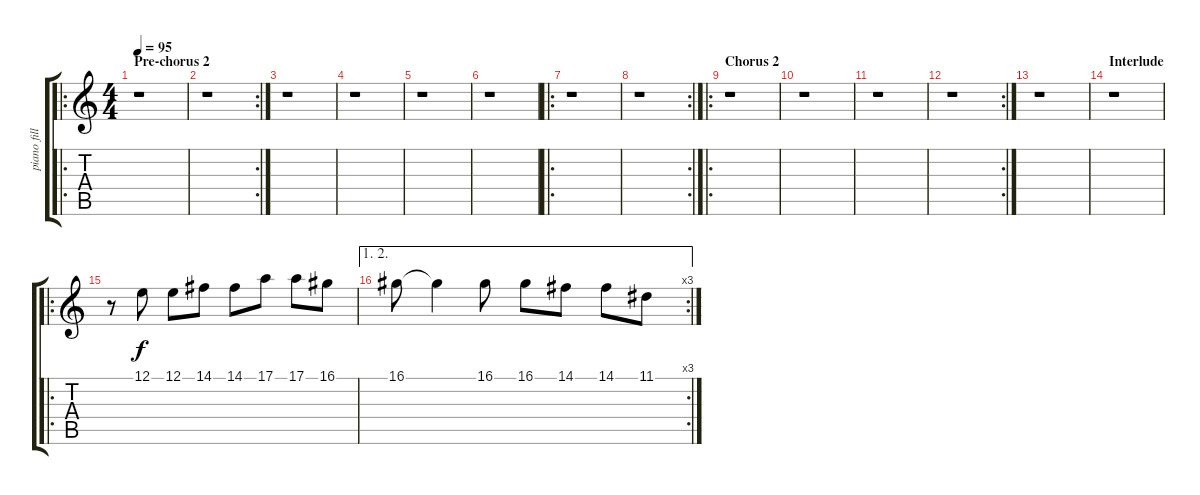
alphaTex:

\track ("piano fill" "piano fill") {instrument electricpiano1}
\staff {score tabs}
\tuning (E4 B3 G3 D3 A2 E2) {hide}
\ro
\ts (4 4)
\section ("" "Pre-chorus 2")
\tempo 95
\clef g2
\ks c
r.1{dy f} |
\rc 2
r.1 |
r.1 |
r.1 |
r.1 |
r.1 |
\ro
r.1 |
\rc 2
r.1 |
\ro
\section ("" "Chorus 2")
r.1 |
r.1 |
r.1 |
\rc 2
r.1 |
r.1 |
\section ("" "Interlude")
r.1 |
\ro
r.8 12.1.8 12.1.8 14.1.8 14.1.8 17.1.8 17.1.8 16.1.8 |
\ae (1 2)
\rc 3
16.1.8 16.1{t}.4 16.1.8 16.1.8 14.1.8 14.1.8 11.1.8
